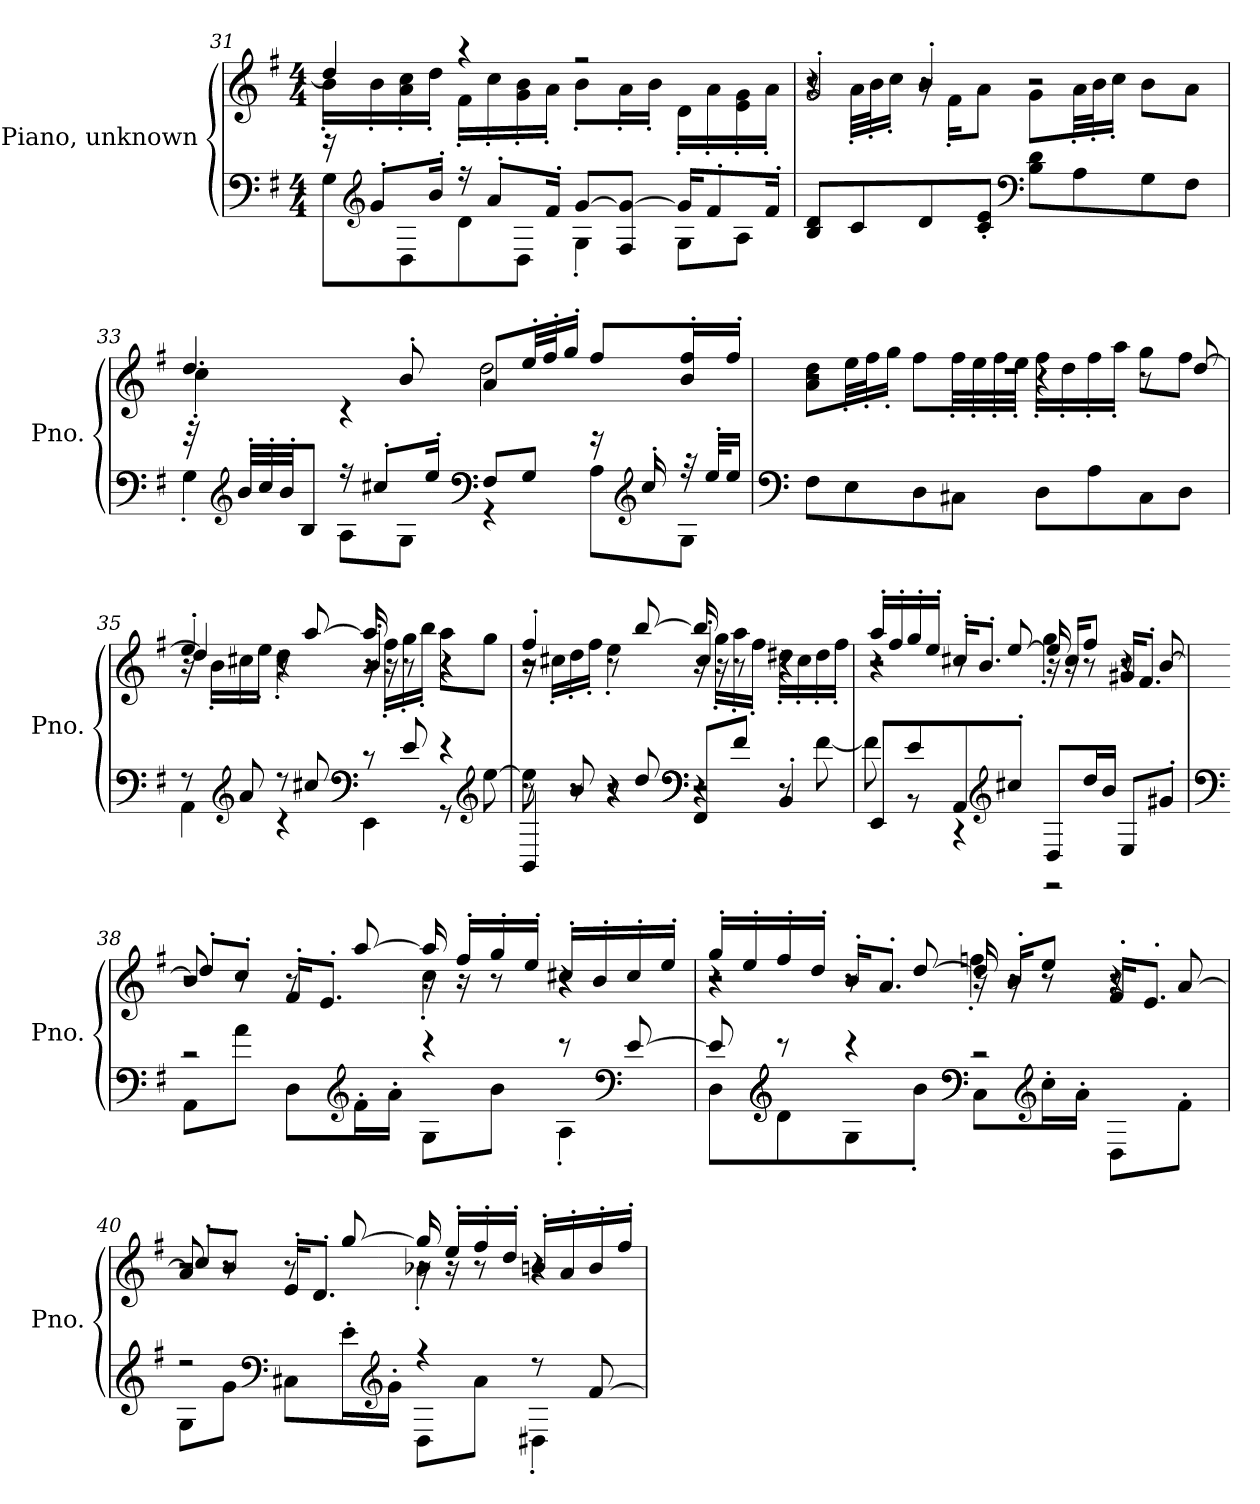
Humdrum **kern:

**kern	**kern
*part1	*part1
*staff2	*staff1
*I"Piano, unknown	*
*I'Pno.	*
*clefF4	*clefG2
*k[f#]	*k[f#]
*M4/4	*M4/4
=31	=31
*^	*^
16r	8G\L	4dd/]	16b'\LL
*clefG2	*	*	*
8g'/L	.	.	16b'\
.	8D\	.	16a\' 16cc\'
16b'/Jk	.	.	16dd'\JJ
16r	8d\	4r	16f#'\LL
8a'/L	.	.	16cc'\
.	8D\J	.	16g\' 16b\'
16f#'/Jk	.	.	16a'\JJ
[8g/L	4G'\	2r	8b'\L
8F#/ 8g/_J	.	.	16a'\L
.	.	.	16b'\JJ
16g/KL]	8G\L	.	16d'\LL
8f#'/	.	.	16a'\
.	8A\J	.	16e\' 16g\'
16f#'/Jk	.	.	16a'\JJ
*v	*v	*	*
!!LO:LB:g=z
=32	=32	=32
*	*	*^
8B/ 8d/L	4r	8r	2g'/
8c/	.	32a'\LLL	.
.	.	32b'\J	.
.	.	16cc'\JJ	.
8d/	4b'/	16r	.
.	.	16f#'\KL	.
8c/' 8e/'J	.	8a\J	.
*clefF4	*	*	*
8B\ 8d\L	2r	8g\L	2r
8A\	.	32a'\LL	.
.	.	32b'\J	.
.	.	16cc'\JJ	.
8G\	.	8b\L	.
8F#\J	.	8a\J	.
*	*	*v	*v
=33	=33	=33
*^	*	*
32r	4G'\	4.dd/	4cc'\
*clefG2	*	*	*
32b'/LLL	.	.	.
32cc'/	.	.	.
32b'/JJ	.	.	.
8B/J	.	.	.
16r	8A\L	.	4r
8cc#X'/L	.	.	.
.	8G\J	8b'/	.
16ee'/Jk	.	.	.
*clefF4	*	*	*
8F#/L	4r	8a/L	2dd\
8G/J	.	32ee'/LL	.
.	.	32ff#'/J	.
.	.	16gg'/JJ	.
16r	8A\L	8ff#/L	.
*clefG2	*	*	*
16cc#'/	.	.	.
32r	8G\J	16b/' 16ff#/'L	.
32ee'/KLL	.	.	.
16ee/JJ	.	16ff#'/JJ	.
*v	*v	*	*
*	*v	*v
!!LO:LB:g=z
=34	=34
*clefF4	*
*	*^
*	*	*^
8F#\L	1r	8a\ 8dd\L	2r
8E\	.	32ee'\LL	.
.	.	32ff#'\J	.
.	.	16gg'\JJ	.
8D\	.	8ff#\L	.
8C#X\J	.	32ff#'\LL	.
.	.	32ee'\	.
.	.	32ff#'\	.
.	.	32ee'\JJJ	.
8D\L	.	16ff#'\LL	4r
.	.	16dd'\	.
8A\	.	16ff#'\	.
.	.	16aa'\JJ	.
8C#\	.	8gg\L	8r
8D\J	.	8ff#\J	[8dd/
=35	=35	=35	=35
*^	*	*	*
8r	4AA\	4ee'/	16r	4dd/]
.	.	.	16b'\LL	.
*clefG2	*	*	*	*
8a/	.	.	16cc#X'\	.
.	.	.	16ee'\JJ	.
8r	4r	8r	4dd'\	4r
8cc#X/	.	[8aa/	.	.
*clefF4	*	*	*	*
8r	4EE\	16aa/]	16r	4b'/
.	.	16r	16ff#'\LL	.
8e/	.	8r	16gg'\	.
.	.	.	16bb'\JJ	.
4r	8r	4r	8aa\L	4r
*clefG2	*	*	*	*
.	[8ee\	.	8gg\J	.
!!LO:PB:g=z	!!	!!
=36	=36	=36	=36	=36
*	*^	*	*	*
8r	8ee\]	4BB/	4ff#'/	16r	2r
.	.	.	.	16cc#X'\LL	.
8b/	8r	.	.	16dd'\	.
.	.	.	.	16ff#'\JJ	.
8r	4r	4r	8r	4ee'\	.
8dd/	.	.	[8bb/	.	.
*clefF4	*	*	*	*	*
8FF#/L	4r	2r	16bb/]	16r	4cc#'/
.	.	.	16r	16gg'\LL	.
8f#/J	.	.	8r	16aa'\	.
.	.	.	.	16ff#'\JJ	.
4BB'/	8r	.	4r	16dd#X'\LL	4r
.	.	.	.	16cc#'\	.
.	[8f#\	.	.	16dd#'\	.
.	.	.	.	16ff#'\JJ	.
*	*v	*v	*	*	*
=37	=37	=37	=37	=37
8EE/L	8f#\]	4r	2r	16aa'/LL
.	.	.	.	16ff#'/
8e/	8r	.	.	16gg'/
.	.	.	.	16ee'/JJ
8AA/	4r	8r	.	16cc#X'/KL
.	.	.	.	8.b'/J
*clefG2	*	*	*	*
8cc#X'/J	.	[8ee/	.	.
8D/L	2r	16ee/]	4gg'\	16r
.	.	16r	.	16cc#/KL
16dd/L	.	8r	.	8ff#/J
16b/JJ	.	.	.	.
8E/L	.	8r	4r	16g#X/KL
.	.	.	.	8.f#'/J
8g#X'/J	.	[8b/	.	.
!!LO:LB:g=z	!!	!!
=38	=38	=38	=38	=38
*clefF4	*	*	*	*
2r	8AA\L	8b/]	2r	8dd'/L
.	8a\J	8r	.	8cc'/J
.	8D\L	8r	.	16f#'/KL
.	.	.	.	8.e'/J
*clefG2	*	*	*	*
.	16f#'\L	[8aa/	.	.
.	16a'\JJ	.	.	.
4r	8G\L	16aa/]	4cc'\	16r
.	.	16r	.	16ff#'/LL
.	8b\J	8r	.	16gg'/
.	.	.	.	16ee'/JJ
8r	4A'\	4r	4r	16cc#X'/LL
.	.	.	.	16b'/
*clefF4	*	*	*	*
[8e/	.	.	.	16cc#'/
.	.	.	.	16ee'/JJ
=39	=39	=39	=39	=39
8e/]	8D\L	4r	2r	16gg'/LL
.	.	.	.	16ee'/
*clefG2	*	*	*	*
8r	8d\	.	.	16ff#'/
.	.	.	.	16dd'/JJ
4r	8G\	8r	.	16b'/KL
.	.	.	.	8.a'/J
.	8b'\J	[8dd/	.	.
*clefF4	*	*	*	*
2r	8C\L	16dd/]	4ffn'\	16r
.	.	16r	.	16b'/KL
*clefG2	*	*	*	*
.	16cc'\L	8r	.	8ee/J
.	16a'\JJ	.	.	.
.	8D\L	8r	4r	16f#'/KL
.	.	.	.	8.e'/J
.	8f#'\J	[8a/	.	.
!!LO:LB:g=z	!!	!!
=40	=40	=40	=40	=40
2r	8G\L	8a/]	2r	8cc'/L
.	8g\J	8r	.	8b'/J
*clefF4	*	*	*	*
.	8C#X\L	8r	.	16e'/KL
.	.	.	.	8.d'/J
.	16e'\L	[8gg/	.	.
*clefG2	*	*	*	*
.	16g'\JJ	.	.	.
4r	8D\L	16gg/]	4b-X'\	16r
.	.	16r	.	16ee'/LL
.	8a\J	8r	.	16ff#'/
.	.	.	.	16dd'/JJ
8r	4D#X'\	4r	4r	16bn'/LL
.	.	.	.	16a'/
[8f#/	.	.	.	16b'/
.	.	.	.	16ff#'/JJ
*v	*v	*	*	*
*	*v	*v	*v
=	=
*-	*-
